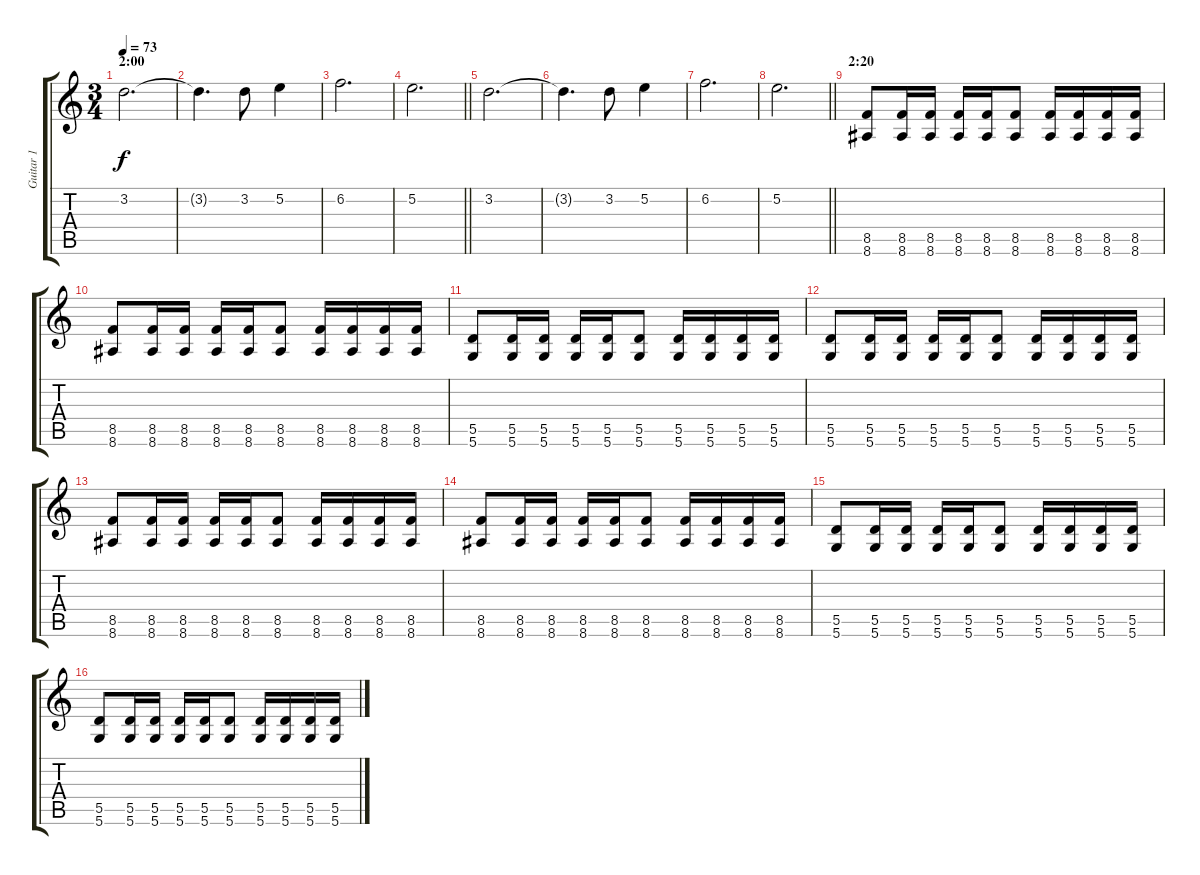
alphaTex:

\track ("Guitar 1" "Guitar 1") {instrument overdrivenguitar}
\staff {score tabs}
\tuning (E4 B3 G3 D3 A2 D2) {hide}
\ts (3 4)
\section ("" "2:00")
\tempo 73
\clef g2
\ks c
3.2.2{d dy f} |
3.2{t}.4{d} 3.2.8 5.2.4 |
6.2.2{d} |
\barLineRight lightlight
5.2.2{d} |
3.2.2{d} |
3.2{t}.4{d} 3.2.8 5.2.4 |
6.2.2{d} |
\barLineRight lightlight
5.2.2{d} |
\section ("" "2:20")
(8.5 8.6).8 (8.5 8.6).16 (8.5 8.6).16 (8.5 8.6).16 (8.5 8.6).16 (8.5 8.6).8 (8.5 8.6).16 (8.5 8.6).16 (8.5 8.6).16 (8.5 8.6).16 |
(8.5 8.6).8 (8.5 8.6).16 (8.5 8.6).16 (8.5 8.6).16 (8.5 8.6).16 (8.5 8.6).8 (8.5 8.6).16 (8.5 8.6).16 (8.5 8.6).16 (8.5 8.6).16 |
(5.5 5.6).8 (5.5 5.6).16 (5.5 5.6).16 (5.5 5.6).16 (5.5 5.6).16 (5.5 5.6).8 (5.5 5.6).16 (5.5 5.6).16 (5.5 5.6).16 (5.5 5.6).16 |
(5.5 5.6).8 (5.5 5.6).16 (5.5 5.6).16 (5.5 5.6).16 (5.5 5.6).16 (5.5 5.6).8 (5.5 5.6).16 (5.5 5.6).16 (5.5 5.6).16 (5.5 5.6).16 |
(8.5 8.6).8 (8.5 8.6).16 (8.5 8.6).16 (8.5 8.6).16 (8.5 8.6).16 (8.5 8.6).8 (8.5 8.6).16 (8.5 8.6).16 (8.5 8.6).16 (8.5 8.6).16 |
(8.5 8.6).8 (8.5 8.6).16 (8.5 8.6).16 (8.5 8.6).16 (8.5 8.6).16 (8.5 8.6).8 (8.5 8.6).16 (8.5 8.6).16 (8.5 8.6).16 (8.5 8.6).16 |
(5.5 5.6).8 (5.5 5.6).16 (5.5 5.6).16 (5.5 5.6).16 (5.5 5.6).16 (5.5 5.6).8 (5.5 5.6).16 (5.5 5.6).16 (5.5 5.6).16 (5.5 5.6).16 |
(5.5 5.6).8 (5.5 5.6).16 (5.5 5.6).16 (5.5 5.6).16 (5.5 5.6).16 (5.5 5.6).8 (5.5 5.6).16 (5.5 5.6).16 (5.5 5.6).16 (5.5 5.6).16
